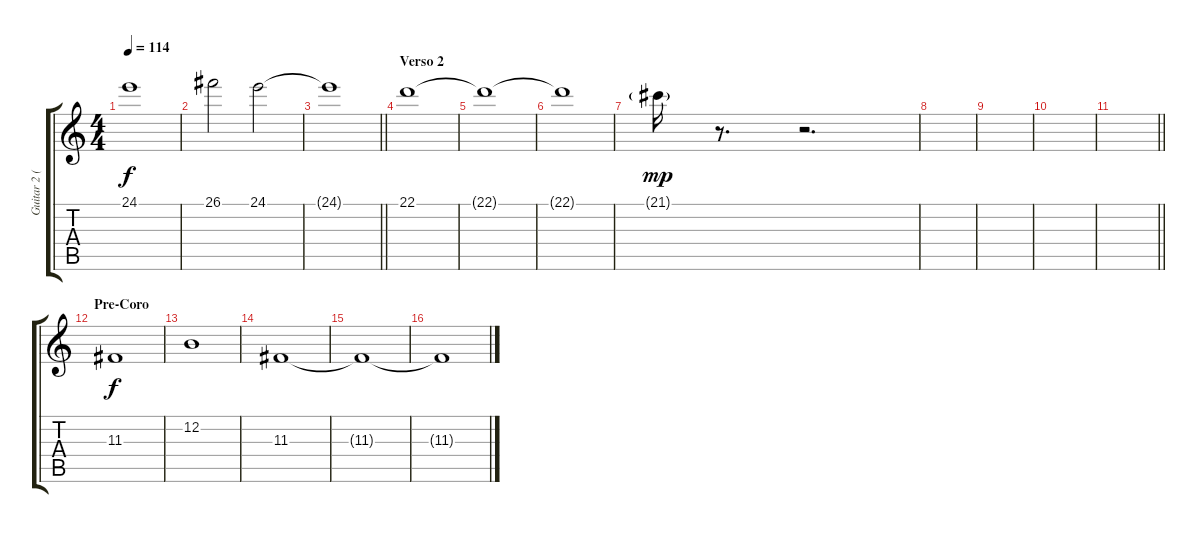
\track ("Guitar 2 (James Iha)" "Guitar 2 (") {instrument fx6goblins}
\staff {score tabs}
\tuning (E4 B3 G3 D3 A2 E2) {hide}
\ts (4 4)
\tempo 114
\clef g2
\ks c
24.1{t}.1{dy f} |
26.1.2 24.1.2 |
\barLineRight lightlight
24.1{t}.1 |
\section ("" "Verso 2")
22.1.1 |
22.1{t}.1 |
22.1{t}.1 |
21.1{g}.16{dy mp} r.8{d} r.2{d} |
|
|
|
\barLineRight lightlight
|
\section ("" "Pre-Coro")
11.3.1{dy f} |
12.2.1 |
11.3.1 |
11.3{t}.1 |
11.3{t}.1
